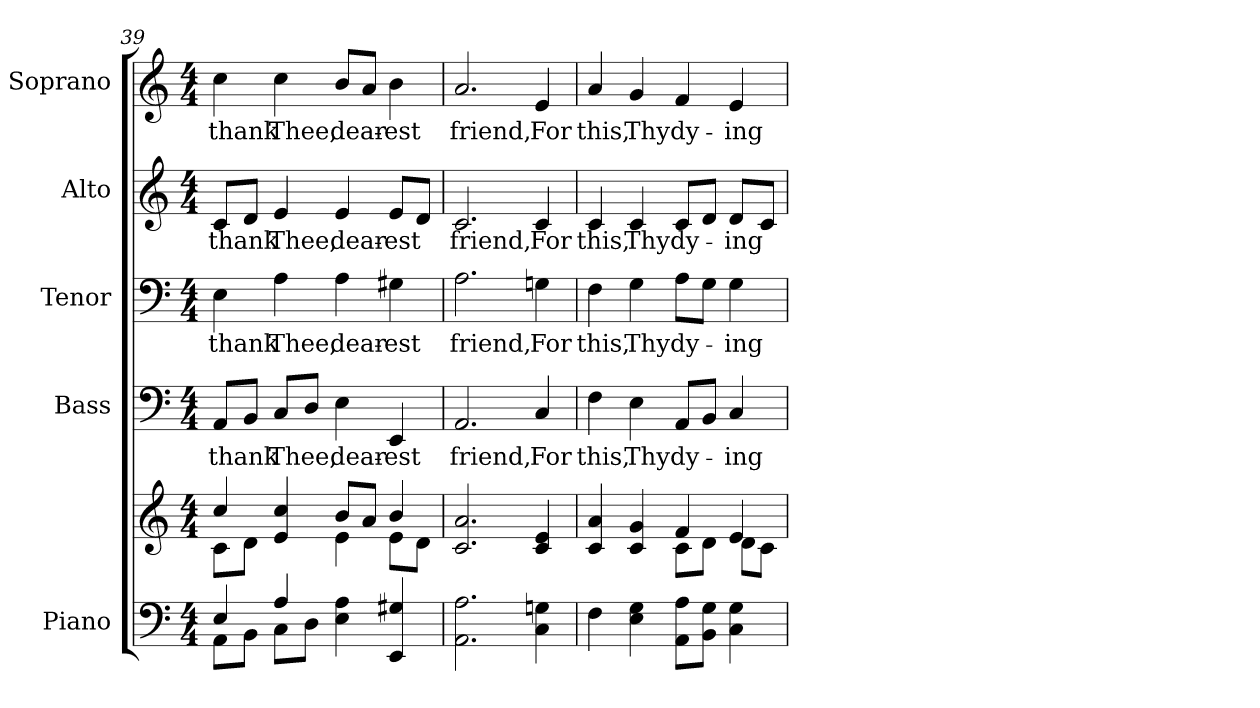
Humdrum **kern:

**kern	**kern	**kern	**text	**kern	**text	**kern	**text	**kern	**text
*part5	*part5	*part4	*part4	*part3	*part3	*part2	*part2	*part1	*part1
*staff6	*staff5	*staff4	*staff4	*staff3	*staff3	*staff2	*staff2	*staff1	*staff1
*I"Piano	*	*I"Bass	*	*I"Tenor	*	*I"Alto	*	*I"Soprano	*
*I'Pno.	*	*I'B.	*	*I'T.	*	*I'A.	*	*I'S.	*
*clefF4	*clefG2	*clefF4	*	*clefF4	*	*clefG2	*	*clefG2	*
*k[]	*k[]	*k[]	*	*k[]	*	*k[]	*	*k[]	*
*C:	*C:	*C:	*	*C:	*	*C:	*	*C:	*
*M4/4	*M4/4	*M4/4	*	*M4/4	*	*M4/4	*	*M4/4	*
=39	=39	=39	=39	=39	=39	=39	=39	=39	=39
*^	*^	*	*	*	*	*	*	*	*
!	!	!	!	!	!LO:LY:b:color=#000000	!	!	!	!	!	!
!	!	!	!	!	!	!	!LO:LY:b:color=#000000	!	!	!	!
!	!	!	!	!	!	!	!	!	!LO:LY:b:color=#000000	!	!
!	!	!	!	!	!	!	!	!	!	!	!LO:LY:b:color=#000000
4Ei/	8AAi\L	4cci/	8ci\L	8AAi/L	thank	4Ei\	thank	8ci/L	thank	4cci\	thank
.	8BBi\J	.	8di\J	8BBi/J	.	.	.	8di/J	.	.	.
!	!	!	!	!	!LO:LY:b:color=#000000	!	!	!	!	!	!
!	!	!	!	!	!	!	!LO:LY:b:color=#000000	!	!	!	!
!	!	!	!	!	!	!	!	!	!LO:LY:b:color=#000000	!	!
!	!	!	!	!	!	!	!	!	!	!	!LO:LY:b:color=#000000
4Ai/	8Ci\L	4ei/ 4cci	4ryy	8Ci/L	Thee,	4Ai\	Thee,	4ei/	Thee,	4cci\	Thee,
.	8Di\J	.	.	8Di/J	.	.	.	.	.	.	.
!	!	!	!	!	!LO:LY:b:color=#000000	!	!	!	!	!	!
!	!	!	!	!	!	!	!LO:LY:b:color=#000000	!	!	!	!
!	!	!	!	!	!	!	!	!	!LO:LY:b:color=#000000	!	!
!	!	!	!	!	!	!	!	!	!	!	!LO:LY:b:color=#000000
4Ei\ 4Ai	2ryy	8bi/L	4ei\	4Ei\	dear-	4Ai\	dear-	4ei/	dear-	8bi/L	dear-
.	.	8ai/J	.	.	.	.	.	.	.	8ai/J	.
!	!	!	!	!	!LO:LY:b:color=#000000	!	!	!	!	!	!
!	!	!	!	!	!	!	!LO:LY:b:color=#000000	!	!	!	!
!	!	!	!	!	!	!	!	!	!LO:LY:b:color=#000000	!	!
!	!	!	!	!	!	!	!	!	!	!	!LO:LY:b:color=#000000
4EEi/ 4G#Xi	.	4bi/	8ei\L	4EEi/	-est	4G#Xi\	-est	8ei/L	-est	4bi\	-est
.	.	.	8di\J	.	.	.	.	8di/J	.	.	.
*v	*v	*	*	*	*	*	*	*	*	*	*
*	*v	*v	*	*	*	*	*	*	*	*
!!LO:PB:g=z
=40	=40	=40	=40	=40	=40	=40	=40	=40	=40
*	*^	*	*	*	*	*	*	*	*
!	!	!	!	!LO:LY:b:color=#000000	!	!	!	!	!	!
*	*v	*v	*	*	*	*	*	*	*	*
*	*^	*	*	*	*	*	*	*	*
!	!	!	!	!	!	!LO:LY:b:color=#000000	!	!	!	!
*	*v	*v	*	*	*	*	*	*	*	*
*	*^	*	*	*	*	*	*	*	*
!	!	!	!	!	!	!	!	!LO:LY:b:color=#000000	!	!
*	*v	*v	*	*	*	*	*	*	*	*
*	*^	*	*	*	*	*	*	*	*
!	!	!	!	!	!	!	!	!	!	!LO:LY:b:color=#000000
*	*v	*v	*	*	*	*	*	*	*	*
2.AAi\ 2.Ai	2.ci/ 2.ai	2.AAi/	friend,	2.Ai\	friend,	2.ci/	friend,	2.ai/	friend,
!	!	!	!LO:LY:b:color=#000000	!	!	!	!	!	!
!	!	!	!	!	!LO:LY:b:color=#000000	!	!	!	!
!	!	!	!	!	!	!	!LO:LY:b:color=#000000	!	!
!	!	!	!	!	!	!	!	!	!LO:LY:b:color=#000000
4Ci\ 4Gni	4ci/ 4ei	4Ci/	For	4Gni\	For	4ci/	For	4ei/	For
=41	=41	=41	=41	=41	=41	=41	=41	=41	=41
*	*^	*	*	*	*	*	*	*	*
!	!	!	!	!LO:LY:b:color=#000000	!	!	!	!	!	!
!	!	!	!	!	!	!LO:LY:b:color=#000000	!	!	!	!
!	!	!	!	!	!	!	!	!LO:LY:b:color=#000000	!	!
!	!	!	!	!	!	!	!	!	!	!LO:LY:b:color=#000000
4Fi\	4ci/ 4ai	2ryy	4Fi\	this,	4Fi\	this,	4ci/	this,	4ai/	this,
!	!	!	!	!LO:LY:b:color=#000000	!	!	!	!	!	!
!	!	!	!	!	!	!LO:LY:b:color=#000000	!	!	!	!
!	!	!	!	!	!	!	!	!LO:LY:b:color=#000000	!	!
!	!	!	!	!	!	!	!	!	!	!LO:LY:b:color=#000000
4Ei\ 4Gi	4ci/ 4gi	.	4Ei\	Thy	4Gi\	Thy	4ci/	Thy	4gi/	Thy
!	!	!	!	!LO:LY:b:color=#000000	!	!	!	!	!	!
!	!	!	!	!	!	!LO:LY:b:color=#000000	!	!	!	!
!	!	!	!	!	!	!	!	!LO:LY:b:color=#000000	!	!
!	!	!	!	!	!	!	!	!	!	!LO:LY:b:color=#000000
8AAi\ 8AiL	4fi/	8ci\L	8AAi/L	dy-	8Ai\L	dy-	8ci/L	dy-	4fi/	dy-
8BBi\ 8GiJ	.	8di\J	8BBi/J	.	8Gi\J	.	8di/J	.	.	.
!	!	!	!	!LO:LY:b:color=#000000	!	!	!	!	!	!
!	!	!	!	!	!	!LO:LY:b:color=#000000	!	!	!	!
!	!	!	!	!	!	!	!	!LO:LY:b:color=#000000	!	!
!	!	!	!	!	!	!	!	!	!	!LO:LY:b:color=#000000
4Ci\ 4Gi	4ei/	8di\L	4Ci/	-ing	4Gi\	-ing	8di/L	-ing	4ei/	-ing
.	.	8ci\J	.	.	.	.	8ci/J	.	.	.
*	*v	*v	*	*	*	*	*	*	*	*
=	=	=	=	=	=	=	=	=	=
*-	*-	*-	*-	*-	*-	*-	*-	*-	*-
